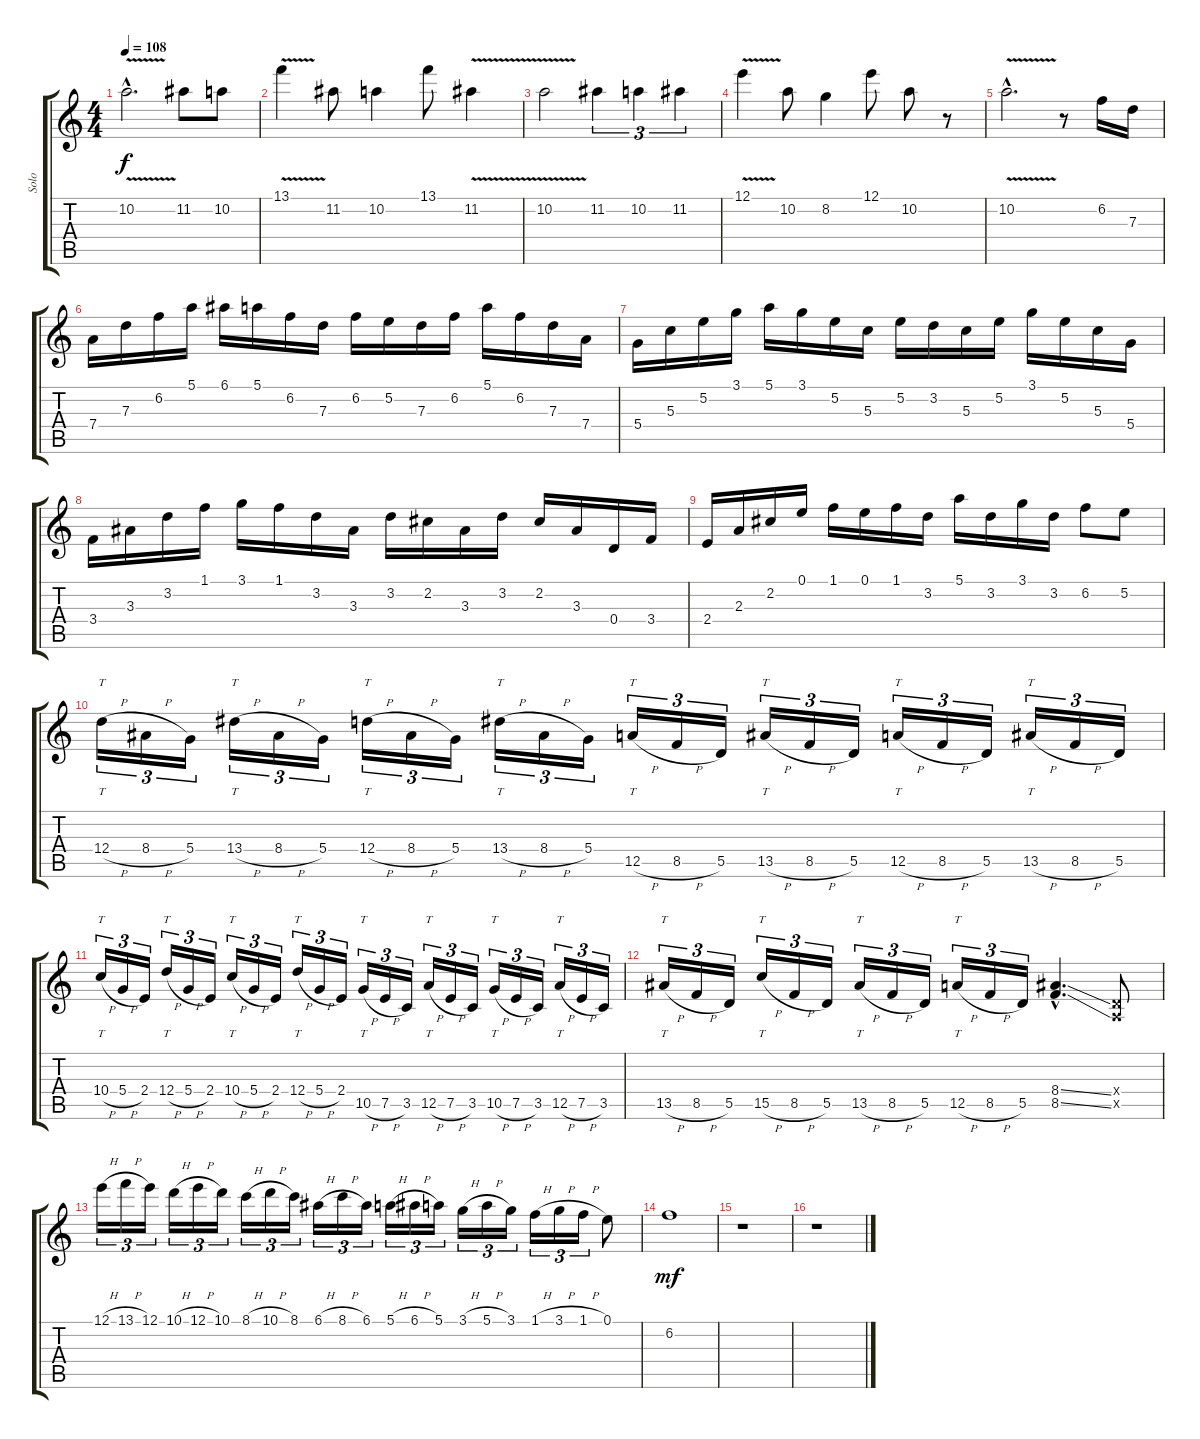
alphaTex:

\track ("Solo" "Solo") {instrument overdrivenguitar}
\staff {score tabs}
\tuning (E4 B3 G3 D3 A2 E2) {hide}
\ts (4 4)
\tempo 108
\clef g2
\ks c
10.2{v hac}.2{d dy f} 11.2.8 10.2.8 |
13.1{v}.4 11.2.8 10.2.4 13.1.8 11.2{v}.4 |
10.2{v}.2 11.2.4{tu (3 2)} 10.2.4{tu (3 2)} 11.2.4{tu (3 2)} |
12.1{v}.4 10.2.8 8.2.4 12.1.8 10.2.8 r.8 |
10.2{v hac}.2{d} r.8 6.2.16 7.3.16 |
7.4.16 7.3.16 6.2.16 5.1.16 6.1.16 5.1.16 6.2.16 7.3.16 6.2.16 5.2.16 7.3.16 6.2.16 5.1.16 6.2.16 7.3.16 7.4.16 |
5.4.16 5.3.16 5.2.16 3.1.16 5.1.16 3.1.16 5.2.16 5.3.16 5.2.16 3.2.16 5.3.16 5.2.16 3.1.16 5.2.16 5.3.16 5.4.16 |
3.4.16 3.3.16 3.2.16 1.1.16 3.1.16 1.1.16 3.2.16 3.3.16 3.2.16 2.2.16 3.3.16 3.2.16 2.2.16 3.3.16 0.4.16 3.4.16 |
2.4.16 2.3.16 2.2.16 0.1.16 1.1.16 0.1.16 1.1.16 3.2.16 5.1.16 3.2.16 3.1.16 3.2.16 6.2.8 5.2.8 |
12.4{h}.16{tt tu (3 2)} 8.4{h}.16{tu (3 2)} 5.4.16{tu (3 2)} 13.4{h}.16{tt tu (3 2)} 8.4{h}.16{tu (3 2)} 5.4.16{tu (3 2)} 12.4{h}.16{tt tu (3 2)} 8.4{h}.16{tu (3 2)} 5.4.16{tu (3 2)} 13.4{h}.16{tt tu (3 2)} 8.4{h}.16{tu (3 2)} 5.4.16{tu (3 2)} 12.5{h}.16{tt tu (3 2)} 8.5{h}.16{tu (3 2)} 5.5.16{tu (3 2)} 13.5{h}.16{tt tu (3 2)} 8.5{h}.16{tu (3 2)} 5.5.16{tu (3 2)} 12.5{h}.16{tt tu (3 2)} 8.5{h}.16{tu (3 2)} 5.5.16{tu (3 2)} 13.5{h}.16{tt tu (3 2)} 8.5{h}.16{tu (3 2)} 5.5.16{tu (3 2)} |
10.4{h}.16{tt tu (3 2)} 5.4{h}.16{tu (3 2)} 2.4.16{tu (3 2)} 12.4{h}.16{tt tu (3 2)} 5.4{h}.16{tu (3 2)} 2.4.16{tu (3 2)} 10.4{h}.16{tt tu (3 2)} 5.4{h}.16{tu (3 2)} 2.4.16{tu (3 2)} 12.4{h}.16{tt tu (3 2)} 5.4{h}.16{tu (3 2)} 2.4.16{tu (3 2)} 10.5{h}.16{tt tu (3 2)} 7.5{h}.16{tu (3 2)} 3.5.16{tu (3 2)} 12.5{h}.16{tt tu (3 2)} 7.5{h}.16{tu (3 2)} 3.5.16{tu (3 2)} 10.5{h}.16{tt tu (3 2)} 7.5{h}.16{tu (3 2)} 3.5.16{tu (3 2)} 12.5{h}.16{tt tu (3 2)} 7.5{h}.16{tu (3 2)} 3.5.16{tu (3 2)} |
13.5{h}.16{tt tu (3 2)} 8.5{h}.16{tu (3 2)} 5.5.16{tu (3 2)} 15.5{h}.16{tt tu (3 2)} 8.5{h}.16{tu (3 2)} 5.5.16{tu (3 2)} 13.5{h}.16{tt tu (3 2)} 8.5{h}.16{tu (3 2)} 5.5.16{tu (3 2)} 12.5{h}.16{tt tu (3 2)} 8.5{h}.16{tu (3 2)} 5.5.16{tu (3 2)} (8.4{ss hac} 8.5{ss hac}).4{d} (0.4{x} 0.5{x}).8 |
12.1{h}.16{tu (3 2)} 13.1{h}.16{tu (3 2)} 12.1.16{tu (3 2)} 10.1{h}.16{tu (3 2)} 12.1{h}.16{tu (3 2)} 10.1.16{tu (3 2)} 8.1{h}.16{tu (3 2)} 10.1{h}.16{tu (3 2)} 8.1.16{tu (3 2)} 6.1{h}.16{tu (3 2)} 8.1{h}.16{tu (3 2)} 6.1.16{tu (3 2)} 5.1{h}.16{tu (3 2)} 6.1{h}.16{tu (3 2)} 5.1.16{tu (3 2)} 3.1{h}.16{tu (3 2)} 5.1{h}.16{tu (3 2)} 3.1.16{tu (3 2)} 1.1{h}.16{tu (3 2)} 3.1{h}.16{tu (3 2)} 1.1{h}.16{tu (3 2)} 0.1.8 |
6.2.1{dy mf} |
r.1 |
r.1
